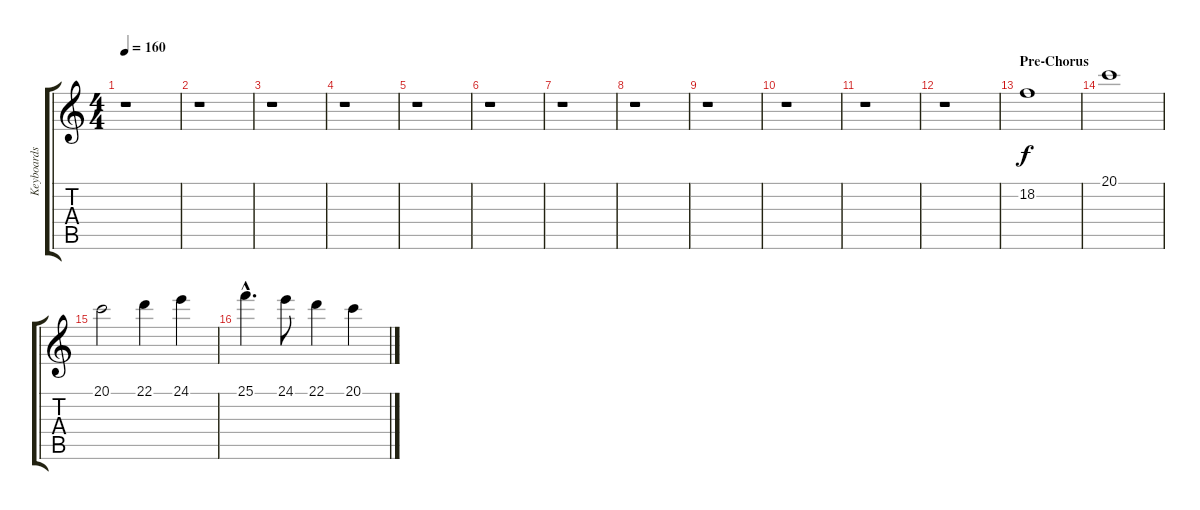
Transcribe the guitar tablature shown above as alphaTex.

\track ("Keyboards 2" "Keyboards ") {instrument stringensemble1}
\staff {score tabs}
\tuning (E4 B3 G3 D3 A2 E2) {hide}
\ts (4 4)
\tempo 160
\clef g2
\ks c
r.1{dy p} |
r.1 |
r.1 |
r.1 |
r.1 |
r.1 |
r.1 |
r.1 |
r.1 |
r.1 |
r.1 |
r.1 |
\section ("" "Pre-Chorus")
18.2.1{dy f} |
20.1.1 |
20.1.2 22.1.4 24.1.4 |
25.1{hac}.4{d} 24.1.8 22.1.4 20.1.4
